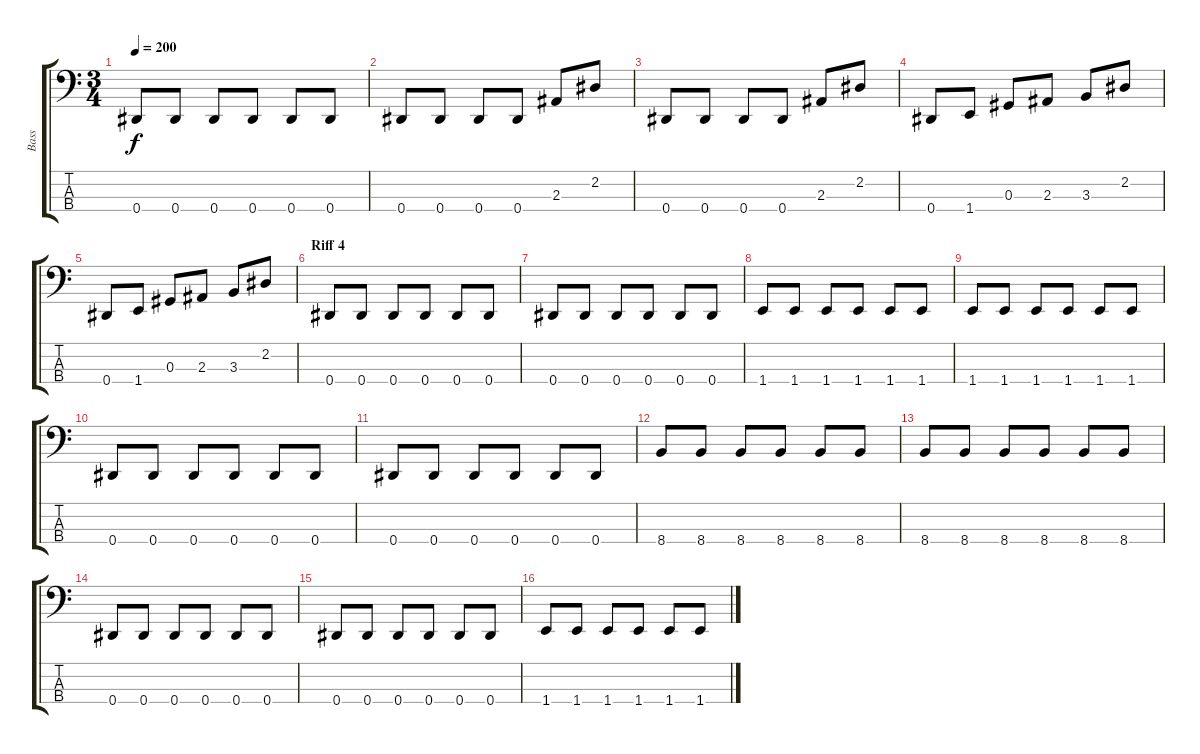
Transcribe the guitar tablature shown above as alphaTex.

\track ("Bass" "Bass") {instrument electricbasspick}
\staff {score tabs}
\tuning (Gb2 Db2 Ab1 Eb1) {hide}
\ts (3 4)
\tempo 200
\clef f4
\ks c
0.4.8{dy f} 0.4.8 0.4.8 0.4.8 0.4.8 0.4.8 |
0.4.8 0.4.8 0.4.8 0.4.8 2.3.8 2.2.8 |
0.4.8 0.4.8 0.4.8 0.4.8 2.3.8 2.2.8 |
0.4.8 1.4.8 0.3.8 2.3.8 3.3.8 2.2.8 |
0.4.8 1.4.8 0.3.8 2.3.8 3.3.8 2.2.8 |
\section ("" "Riff 4")
0.4.8 0.4.8 0.4.8 0.4.8 0.4.8 0.4.8 |
0.4.8 0.4.8 0.4.8 0.4.8 0.4.8 0.4.8 |
1.4.8 1.4.8 1.4.8 1.4.8 1.4.8 1.4.8 |
1.4.8 1.4.8 1.4.8 1.4.8 1.4.8 1.4.8 |
0.4.8 0.4.8 0.4.8 0.4.8 0.4.8 0.4.8 |
0.4.8 0.4.8 0.4.8 0.4.8 0.4.8 0.4.8 |
8.4.8 8.4.8 8.4.8 8.4.8 8.4.8 8.4.8 |
8.4.8 8.4.8 8.4.8 8.4.8 8.4.8 8.4.8 |
0.4.8 0.4.8 0.4.8 0.4.8 0.4.8 0.4.8 |
0.4.8 0.4.8 0.4.8 0.4.8 0.4.8 0.4.8 |
1.4.8 1.4.8 1.4.8 1.4.8 1.4.8 1.4.8
